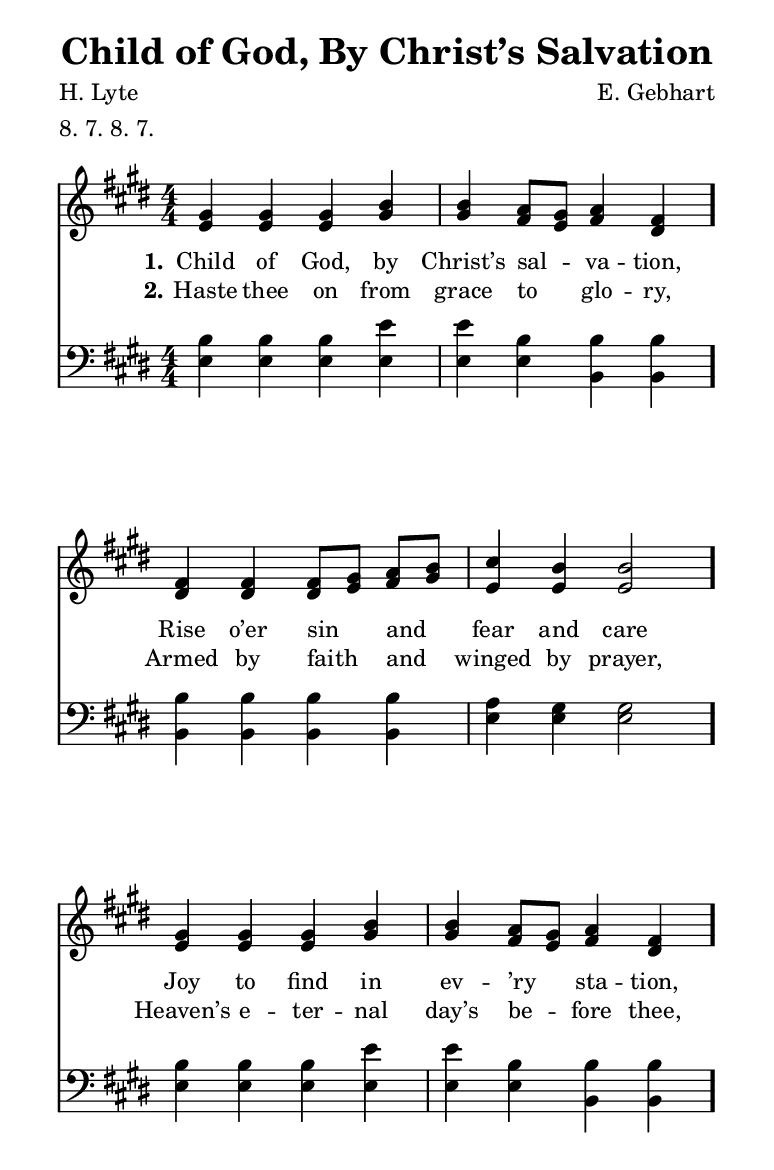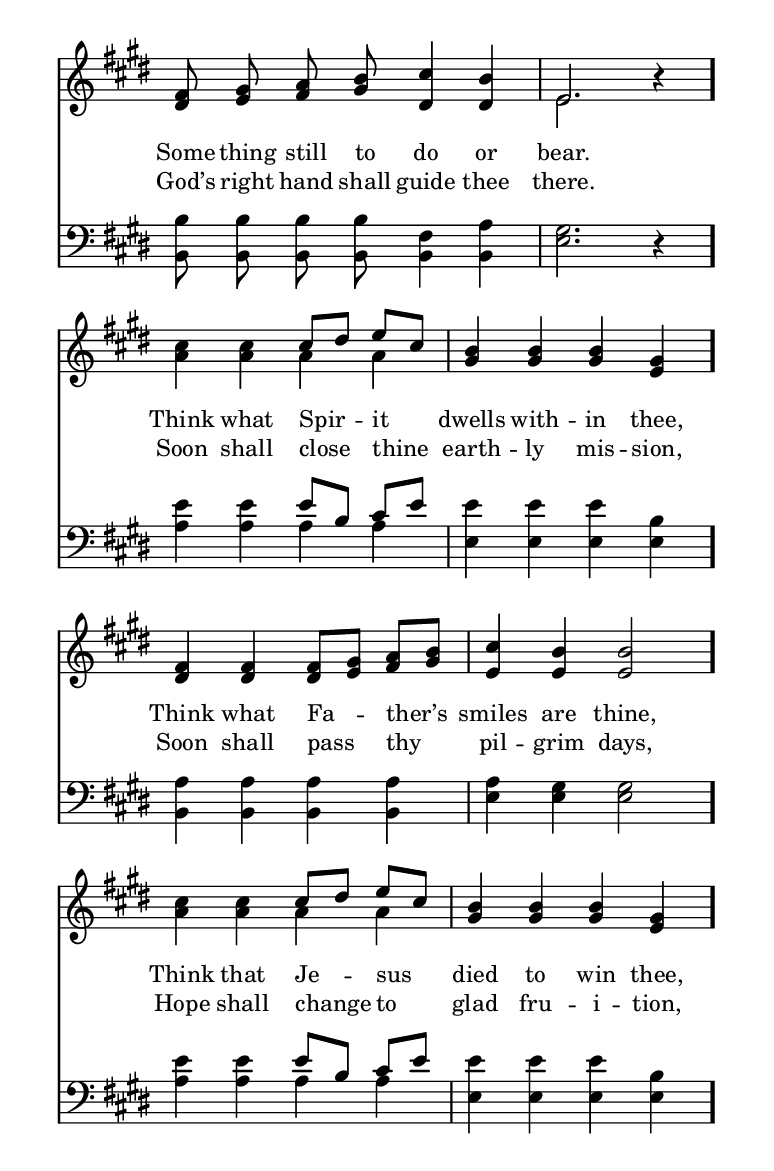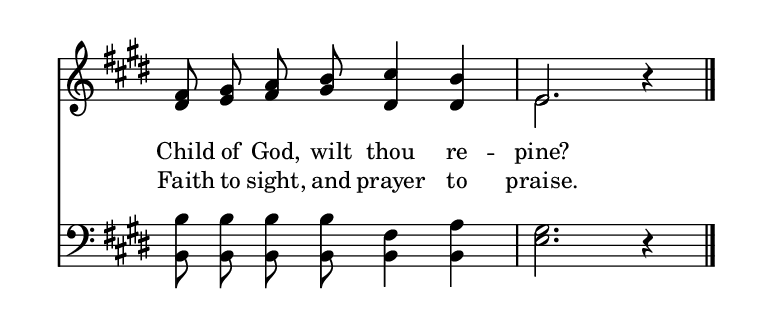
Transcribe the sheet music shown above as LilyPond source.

\include "common/global.ily"
\paper {
  \include "common/paper.ily"
  systems-per-page = ##f
}

\header{
  hymnnumber = "156"
  title = "Child of God, By Christ’s Salvation"
  tunename = ""
  meter = "8. 7. 8. 7."
  poet = "H. Lyte"
  composer = "E. Gebhart"
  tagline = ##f
}

global = {
  \include "common/overrides.ily"
  \override Staff.TimeSignature.style = #'numbered
  \time 4/4
  \override Score.MetronomeMark.transparent = ##t % hide all fermata changes too
  \tempo 4=80
  \key e \major
  \autoBeamOff
}

notesSoprano = {
\global
\relative c'' {

  gis4 gis gis b | b a8[ gis] a4 fis |
  fis4 fis fis8[ gis] a[ b] | cis4 b b2
  gis4 gis gis b | b a8[ gis] a4 fis |
  fis8 gis a b cis4 b | e,2. r4 |

  cis'4 cis cis8[ dis] e[ cis] | b4 b b gis |
  fis4 fis fis8[ gis] a[ b] | cis4 b b2 |
  cis4 cis cis8[ dis] e[ cis] | b4 b b gis |
  fis8 gis a b cis4 b | e,2. r4 |

  \bar "|."

}
}

notesAlto = {
\global
\relative e' {

  e4 e e gis | gis fis8[ e] fis4 dis |
  dis4 dis dis8[ e] fis[ gis] | e4 e e2 |
  e4 e e gis | gis fis8[ e] fis4 dis |
  dis8 e fis gis dis4 dis | e2. r4 |

  a4 a a a | gis gis gis e |
  dis4 dis dis8[ e] fis[ gis] | e4 e e2 |
  a4 a a a | gis gis gis e |
  dis8 e fis gis dis4 dis | e2. r4 |

}
}

notesTenor = {
\global
\relative a {

  b4 b b e | e b b b |
  b b b b | a gis gis2 |
  b4 b b e | e b b b |
  b8 b b b fis4 a | gis2. r4 |

  e'4 e e8[ b] cis[ e] | e4 e e b |
  a4 a a a | a gis gis2 |
  e'4 e e8[ b] cis[ e] | e4 e e b |
  b8 b b b fis4 a | gis2. r4 |

}
}

notesBass = {
\global
\relative f {

  e4 e e e | e e b b |
  b4 b b b | e e e2 |
  e4 e e e | e e b b |
  b8 b b b b4 b | e2. r4 |

  a4 a a a | e e e e |
  b4 b b b | e e e2 |
  a4 a a a | e e e e |
  b8 b b b b4 b | e2. r4 |

}
}

wordsA = \lyricmode {
\set stanza = "1."

Child of God, by Christ’s sal -- va -- tion, \bar "."
Rise o’er sin and fear and care \bar "."
Joy to find in ev -- ’ry sta -- tion, \bar "."
Some -- thing still to do or bear. \bar "."
Think what Spir -- it dwells with -- in thee, \bar "."
Think what Fa -- ther’s smiles are thine, \bar "."
Think that Je -- sus died to win thee, \bar "."
Child of God, wilt thou re -- pine? \bar "."

}

wordsB = \lyricmode {
\set stanza = "2."

Haste thee on from grace to glo -- ry,
Armed by faith and winged by prayer,
Heaven’s e -- ter -- nal day’s be -- fore thee,
God’s right hand shall guide thee there.
Soon shall close thine earth -- ly mis -- sion,
Soon shall pass thy pil -- grim days,
Hope shall change to glad fru -- i -- tion,
Faith to sight, and prayer to praise.

}

\score {
  \context ChoirStaff <<
    \context Staff = upper <<
      \set Staff.autoBeaming = ##f
      \set ChoirStaff.systemStartDelimiter = #'SystemStartBar
      \set ChoirStaff.printPartCombineTexts = ##f
      \partcombine #'(2 . 9) \notesSoprano \notesAlto
      \context NullVoice = sopranos { \voiceOne << \notesSoprano >> }
      \context NullVoice = altos { \voiceTwo << \notesAlto >> }
      \context Lyrics = one   \lyricsto sopranos \wordsA
      \context Lyrics = two   \lyricsto sopranos \wordsB
    >>
    \context Staff = men <<
      \set Staff.autoBeaming = ##f
      \clef bass
      \set ChoirStaff.printPartCombineTexts = ##f
      \partcombine #'(2 . 9) \notesTenor \notesBass
      \context NullVoice = tenors { \voiceOne << \notesTenor >> }
      \context NullVoice = basses { \voiceTwo << \notesBass >> }
    >>
  >>
  \layout {
    \include "common/layout.ily"
  }
  \midi{
    \include "common/midi.ily"
  }
}

\version "2.19.49"  % necessary for upgrading to future LilyPond versions.

% vi:set et ts=2 sw=2 ai nocindent syntax=lilypond:
